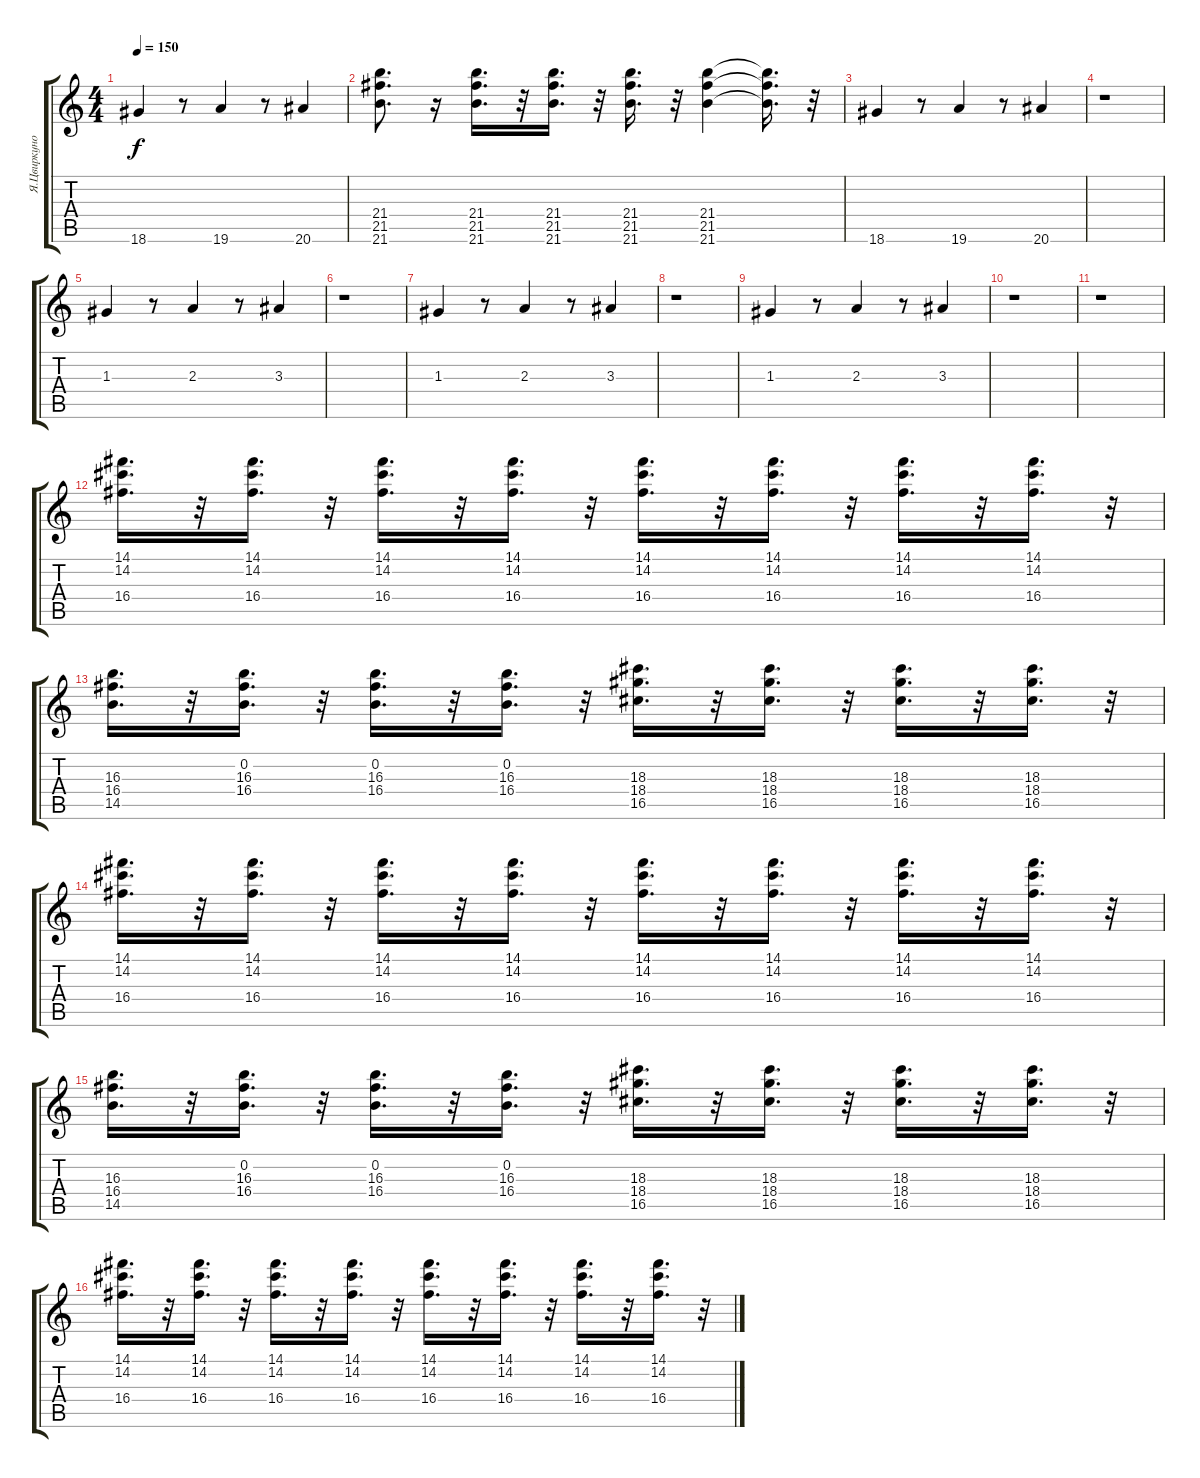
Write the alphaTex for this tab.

\track ("Я.Цвиркунов" "Я.Цвиркуно") {instrument distortionguitar}
\staff {score tabs}
\tuning (E4 B3 G3 D3 A2 D2) {hide}
\ts (4 4)
\tempo 150
\clef g2
\ks c
18.6.4{dy f} r.8 19.6.4 r.8 20.6.4 |
(21.4 21.5 21.6).8{d} r.16 (21.4 21.5 21.6).16{d} r.32 (21.4 21.5 21.6).16{d} r.32 (21.4 21.5 21.6).16{d} r.32 (21.4 21.5 21.6).4 (21.4{t} 21.5{t} 21.6{t}).16{d} r.32 |
18.6.4 r.8 19.6.4 r.8 20.6.4 |
r.1 |
1.3.4 r.8 2.3.4 r.8 3.3.4 |
r.1 |
1.3.4 r.8 2.3.4 r.8 3.3.4 |
r.1 |
1.3.4 r.8 2.3.4 r.8 3.3.4 |
r.1 |
r.1 |
(14.1 14.2 16.4).16{d} r.32 (14.1 14.2 16.4).16{d} r.32 (14.1 14.2 16.4).16{d} r.32 (14.1 14.2 16.4).16{d} r.32 (14.1 14.2 16.4).16{d} r.32 (14.1 14.2 16.4).16{d} r.32 (14.1 14.2 16.4).16{d} r.32 (14.1 14.2 16.4).16{d} r.32 |
(16.3 16.4 14.5).16{d} r.32 (0.2 16.3 16.4).16{d} r.32 (0.2 16.3 16.4).16{d} r.32 (0.2 16.3 16.4).16{d} r.32 (18.3 18.4 16.5).16{d} r.32 (18.3 18.4 16.5).16{d} r.32 (18.3 18.4 16.5).16{d} r.32 (18.3 18.4 16.5).16{d} r.32 |
(14.1 14.2 16.4).16{d} r.32 (14.1 14.2 16.4).16{d} r.32 (14.1 14.2 16.4).16{d} r.32 (14.1 14.2 16.4).16{d} r.32 (14.1 14.2 16.4).16{d} r.32 (14.1 14.2 16.4).16{d} r.32 (14.1 14.2 16.4).16{d} r.32 (14.1 14.2 16.4).16{d} r.32 |
(16.3 16.4 14.5).16{d} r.32 (0.2 16.3 16.4).16{d} r.32 (0.2 16.3 16.4).16{d} r.32 (0.2 16.3 16.4).16{d} r.32 (18.3 18.4 16.5).16{d} r.32 (18.3 18.4 16.5).16{d} r.32 (18.3 18.4 16.5).16{d} r.32 (18.3 18.4 16.5).16{d} r.32 |
(14.1 14.2 16.4).16{d} r.32 (14.1 14.2 16.4).16{d} r.32 (14.1 14.2 16.4).16{d} r.32 (14.1 14.2 16.4).16{d} r.32 (14.1 14.2 16.4).16{d} r.32 (14.1 14.2 16.4).16{d} r.32 (14.1 14.2 16.4).16{d} r.32 (14.1 14.2 16.4).16{d} r.32
